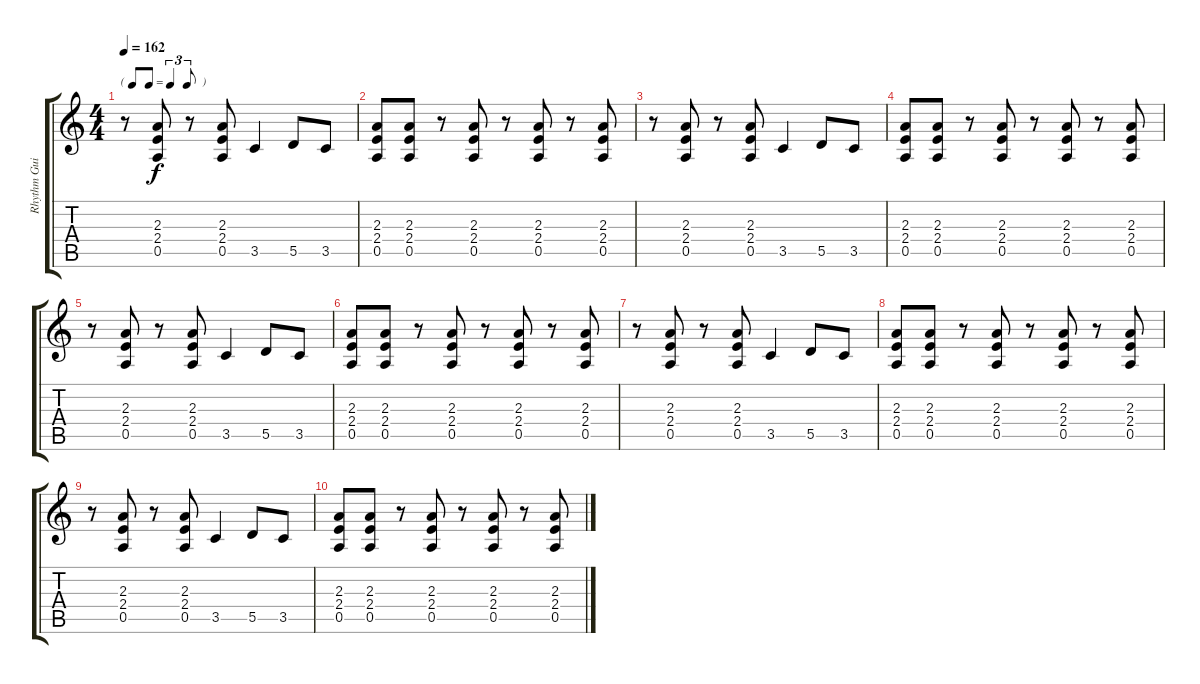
\track ("Rhythm Guitar (Left)" "Rhythm Gui") {instrument distortionguitar}
\staff {score tabs}
\tuning (E4 B3 G3 D3 A2 E2) {hide}
\ts (4 4)
\tf triplet8th
\tempo 162
\clef g2
\ks c
r.8{dy f} (2.3 2.4 0.5).8 r.8 (2.3 2.4 0.5).8 3.5.4 5.5.8 3.5.8 |
(2.3 2.4 0.5).8 (2.3 2.4 0.5).8 r.8 (2.3 2.4 0.5).8 r.8 (2.3 2.4 0.5).8 r.8 (2.3 2.4 0.5).8 |
r.8 (2.3 2.4 0.5).8 r.8 (2.3 2.4 0.5).8 3.5.4 5.5.8 3.5.8 |
(2.3 2.4 0.5).8 (2.3 2.4 0.5).8 r.8 (2.3 2.4 0.5).8 r.8 (2.3 2.4 0.5).8 r.8 (2.3 2.4 0.5).8 |
r.8 (2.3 2.4 0.5).8 r.8 (2.3 2.4 0.5).8 3.5.4 5.5.8 3.5.8 |
(2.3 2.4 0.5).8 (2.3 2.4 0.5).8 r.8 (2.3 2.4 0.5).8 r.8 (2.3 2.4 0.5).8 r.8 (2.3 2.4 0.5).8 |
r.8 (2.3 2.4 0.5).8 r.8 (2.3 2.4 0.5).8 3.5.4 5.5.8 3.5.8 |
(2.3 2.4 0.5).8 (2.3 2.4 0.5).8 r.8 (2.3 2.4 0.5).8 r.8 (2.3 2.4 0.5).8 r.8 (2.3 2.4 0.5).8 |
r.8 (2.3 2.4 0.5).8 r.8 (2.3 2.4 0.5).8 3.5.4 5.5.8 3.5.8 |
(2.3 2.4 0.5).8 (2.3 2.4 0.5).8 r.8 (2.3 2.4 0.5).8 r.8 (2.3 2.4 0.5).8 r.8 (2.3 2.4 0.5).8
